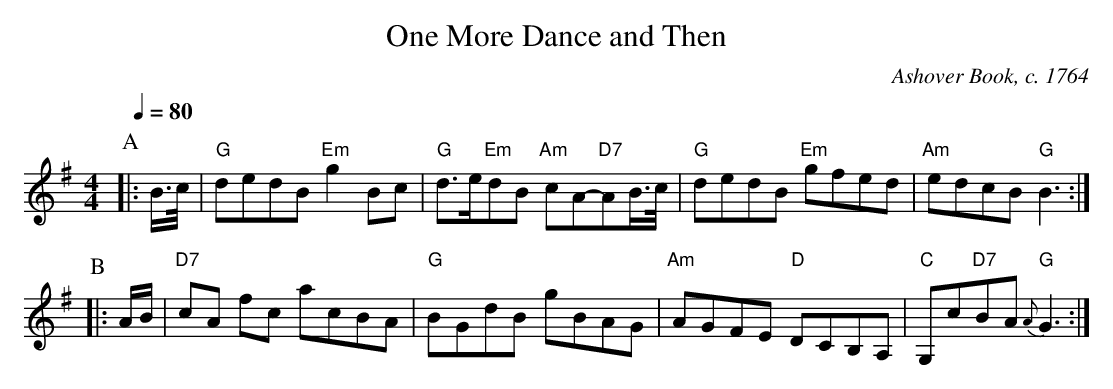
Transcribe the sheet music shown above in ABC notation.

X:1
T:One More Dance and Then
C:Ashover Book, c. 1764
M:4/4
L:1/8
Q:1/4=80
K:G
P:A
|: B3/4c/4 | "G"dedB "Em"g2 Bc | "G"d3/e/"Em"dB "Am"cA-"D7"AB3/4c/4 |\
"G"dedB "Em"gfed | "Am"edcB "G"B3 :|
P:B
|: A/B/ | "D7"cA fc acBA | "G"BGdB gBAG |\
"Am"AGFE "D"DCB,A, | "C"G,c"D7"BA "G"{A}G3 :|
